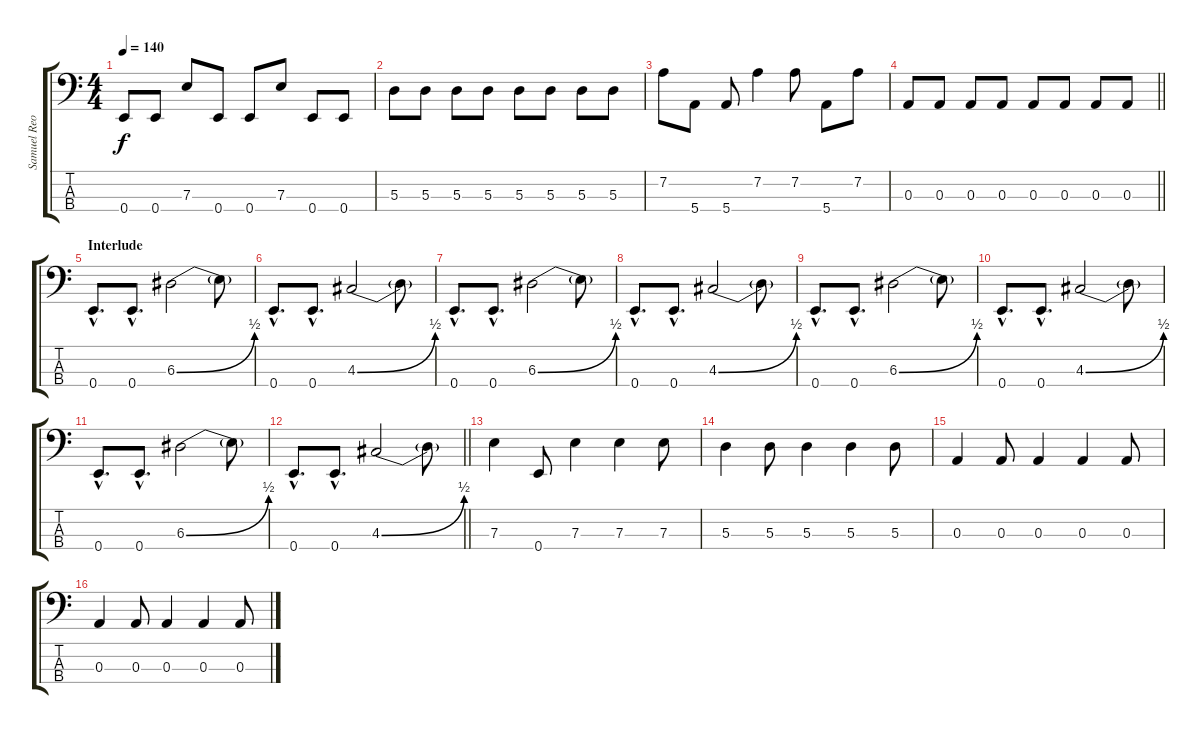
\track ("Samuel Reoli" "Samuel Reo") {instrument electricbasspick}
\staff {score tabs}
\tuning (G2 D2 A1 E1) {hide}
\ts (4 4)
\tempo 140
\clef f4
\ks c
0.4.8{dy f} 0.4.8 7.3.8 0.4.8 0.4.8 7.3.8 0.4.8 0.4.8 |
5.3.8 5.3.8 5.3.8 5.3.8 5.3.8 5.3.8 5.3.8 5.3.8 |
7.2.8 5.4.8 5.4.8 7.2.4 7.2.8 5.4.8 7.2.8 |
\barLineRight lightlight
0.3.8 0.3.8 0.3.8 0.3.8 0.3.8 0.3.8 0.3.8 0.3.8 |
\section ("" "Interlude")
0.4{hac}.8{d} 0.4{hac}.8{d} 6.3{be (bend 0 0 60 2)}.2 6.3{t}.8 |
0.4{hac}.8{d} 0.4{hac}.8{d} 4.3{be (bend 0 0 60 2)}.2 4.3{t}.8 |
0.4{hac}.8{d} 0.4{hac}.8{d} 6.3{be (bend 0 0 60 2)}.2 6.3{t}.8 |
0.4{hac}.8{d} 0.4{hac}.8{d} 4.3{be (bend 0 0 60 2)}.2 4.3{t}.8 |
0.4{hac}.8{d} 0.4{hac}.8{d} 6.3{be (bend 0 0 60 2)}.2 6.3{t}.8 |
0.4{hac}.8{d} 0.4{hac}.8{d} 4.3{be (bend 0 0 60 2)}.2 4.3{t}.8 |
0.4{hac}.8{d} 0.4{hac}.8{d} 6.3{be (bend 0 0 60 2)}.2 6.3{t}.8 |
\barLineRight lightlight
0.4{hac}.8{d} 0.4{hac}.8{d} 4.3{be (bend 0 0 60 2)}.2 4.3{t}.8 |
7.3.4 0.4.8 7.3.4 7.3.4 7.3.8 |
5.3.4 5.3.8 5.3.4 5.3.4 5.3.8 |
0.3.4 0.3.8 0.3.4 0.3.4 0.3.8 |
0.3.4 0.3.8 0.3.4 0.3.4 0.3.8
